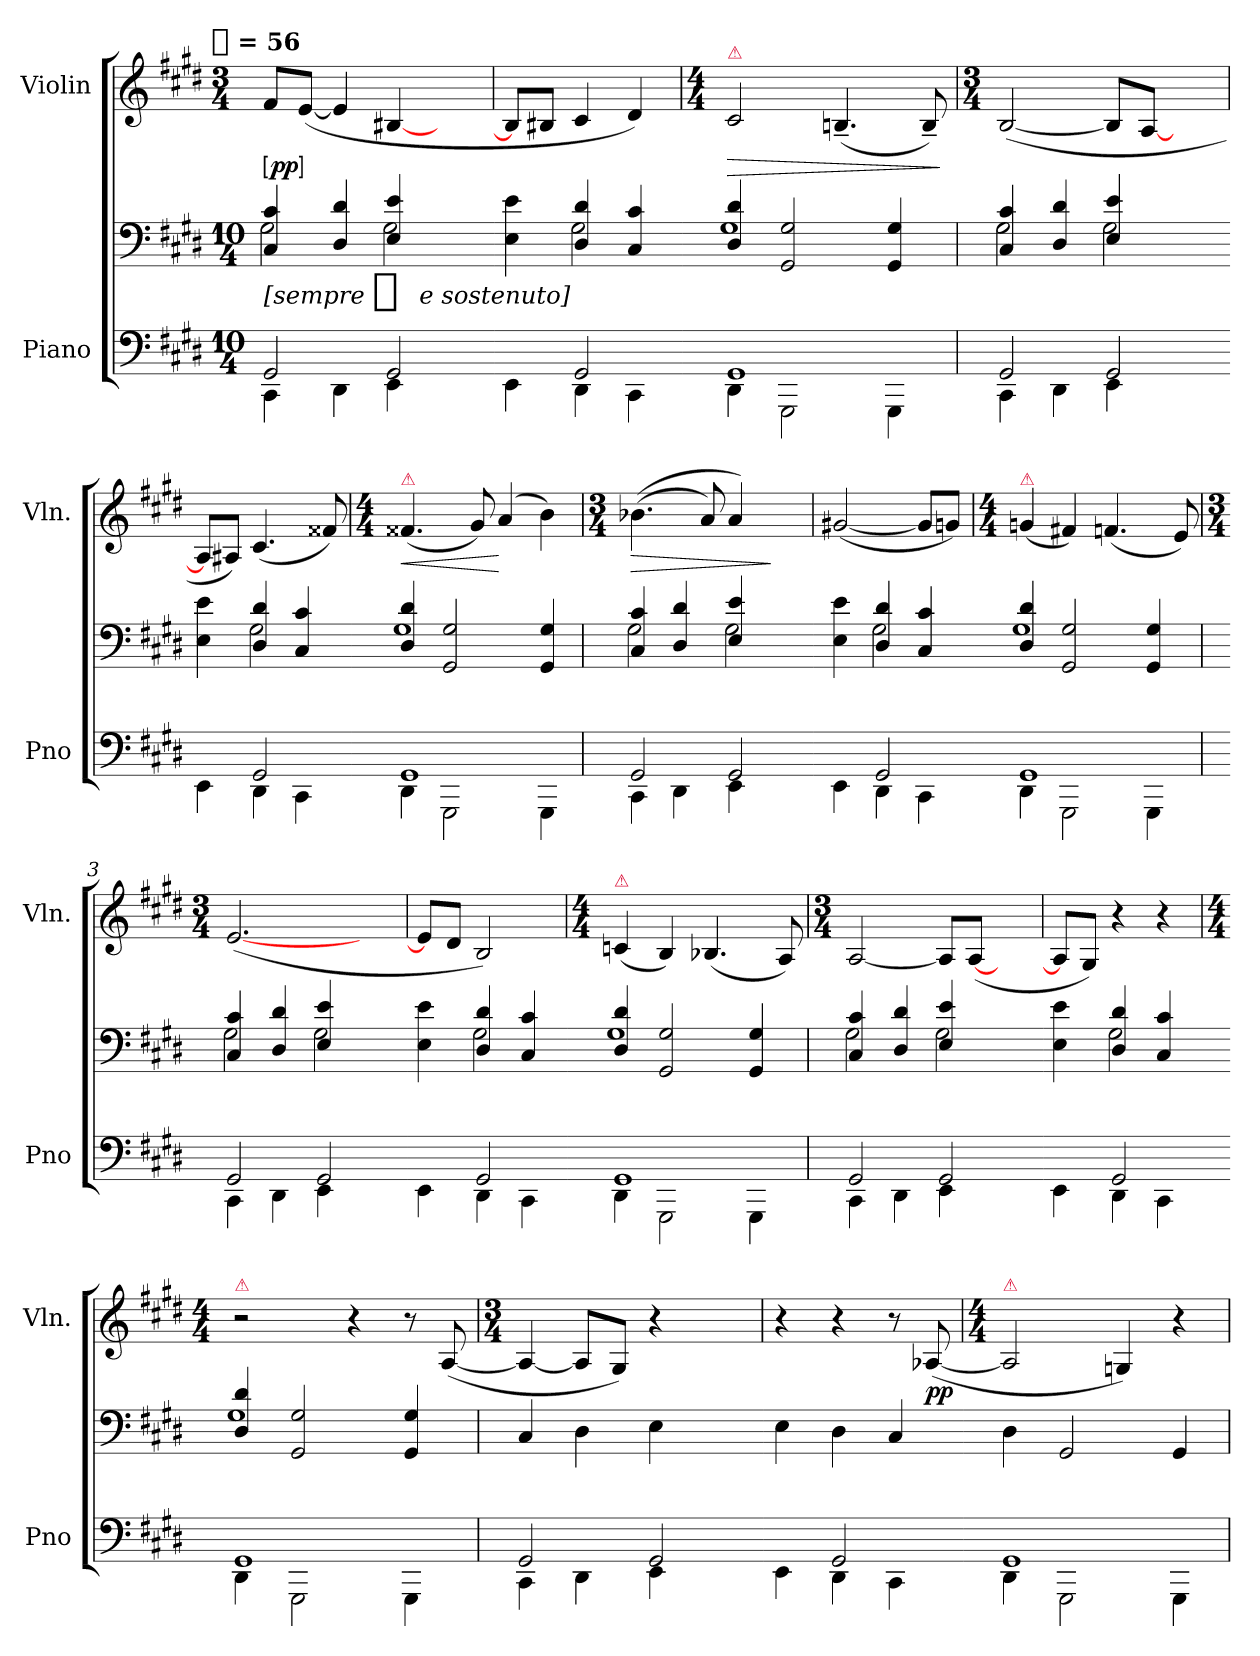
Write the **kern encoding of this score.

**kern	**kern	**dynam	**kern	**dynam
*part2	*part2	*part2	*part1	*part1
*staff3	*staff2	*staff2/3	*staff1	*staff1
*I"Piano	*	*	*I"Violin	*
*I'Pno	*	*	*I'Vln.	*
*clefF4	*clefF4	*	*clefG2	*
*k[f#c#g#d#]	*k[f#c#g#d#]	*	*k[f#c#g#d#]	*
*E:	*E:	*	*E:	*
!!LO:TX:omd:t=[quarter] = 56
*M10/4	*M10/4	*	*M3/4	*
*MM56	*MM56	*	*MM56	*
=	=	=	=	=
*^	*^	*	*	*
!	!	!	!	!LO:DY:t=[sempre %s e sostenuto]	!	!LO:DY:ed=brack
4CC#\	2GG#/	4C# 4c#	2G#	pp	8f#L	pp
.	.	.	.	.	([8eJ	.
4DD#\	.	4D# 4d#	.	.	4e]	.
4EE\	2GG#/	4E 4e	2G#	.	[4B#X	.
4ryy	.	4ryy	.	.	4ryy	.
=-	=-	=-	=-	=	=	=
4EE\	4ryy	4E 4e	4ryy	.	8B#L]	.
.	.	.	.	.	8B#XJ	.
4DD#\	2GG#/	4D# 4d#	2G#	.	4c#	.
4CC#\	.	4C# 4c#	.	.	4d#)	.
=-	=-	=-	=-	=	=	=
*	*	*	*	*	*M4/4	*
!	!	!	!	!	!LO:TX:a:color=crimson:t=⚠	!
!	!	!	!	!	!	!LO:HP:b
4DD#\	1GG#/	4D# 4d#	1G#	.	2c#	>
2GGG#\	.	2GG# 2G#	.	.	.	.
.	.	.	.	.	(4.Bn~	.
4GGG#\	.	4GG# 4G#	.	.	.	.
.	.	.	.	.	8B~)	.
*v	*v	*	*	*	*	*
*	*v	*v	*	*	*
.	.	.	.	]
=1	=1	=1	=1	=1
*	*	*	*M3/4	*
*^	*^	*	*	*
4CC#\	2GG#/	4C# 4c#	2G#	.	([2B	.
4DD#\	.	4D# 4d#	.	.	.	.
4EE\	2GG#/	4E 4e	2G#	.	8BL]	.
.	.	.	.	.	[8AJ	.
4ryy	.	4ryy	.	.	4ryy	.
=-	=-	=-	=-	=	=	=
4EE\	4ryy	4E 4e	4ryy	.	8AL]	.
.	.	.	.	.	8A#XJ)	.
4DD#\	2GG#/	4D# 4d#	2G#	.	(4.c#	.
4CC#\	.	4C# 4c#	.	.	.	.
.	.	.	.	.	8f##X)	.
=-	=-	=-	=-	=	=	=
*	*	*	*	*	*M4/4	*
!	!	!	!	!	!LO:TX:a:color=crimson:t=⚠	!
!	!	!	!	!	!	!LO:HP:b
4DD#\	1GG#/	4D# 4d#	1G#	.	(4.f##X	<
2GGG#\	.	2GG# 2G#	.	.	.	.
.	.	.	.	.	8g#)	.
.	.	.	.	.	(4a	[
4GGG#\	.	4GG# 4G#	.	.	4b)	.
=2	=2	=2	=2	=2	=2	=2
*	*	*	*	*	*M3/4	*
!	!	!	!	!	!	!LO:HP:b
4CC#\	2GG#/	4C# 4c#	2G#	.	((4.b-X	>
4DD#\	.	4D# 4d#	.	.	.	.
.	.	.	.	.	8a)	.
4EE\	2GG#/	4E 4e	2G#	.	4a)	.
4ryy	.	4ryy	.	.	4ryy	]
=-	=-	=-	=-	=	=	=
4EE\	4ryy	4E 4e	4ryy	.	([2g#X	.
4DD#\	2GG#/	4D# 4d#	2G#	.	.	.
4CC#\	.	4C# 4c#	.	.	8g#L]	.
.	.	.	.	.	8gnJ)	.
=-	=-	=-	=-	=	=	=
*	*	*	*	*	*M4/4	*
!	!	!	!	!	!LO:TX:a:color=crimson:t=⚠	!
4DD#\	1GG#/	4D# 4d#	1G#	.	(4gn	.
2GGG#\	.	2GG# 2G#	.	.	4f#X)	.
.	.	.	.	.	(4.fn	.
4GGG#\	.	4GG# 4G#	.	.	.	.
.	.	.	.	.	8e)	.
=3	=3	=3	=3	=3	=3	=3
*	*	*	*	*	*M3/4	*
4CC#\	2GG#/	4C# 4c#	2G#	.	([2.e	.
4DD#\	.	4D# 4d#	.	.	.	.
4EE\	2GG#/	4E 4e	2G#	.	.	.
4ryy	.	4ryy	.	.	4ryy	.
=-	=-	=-	=-	=	=	=
4EE\	4ryy	4E 4e	4ryy	.	8eL]	.
.	.	.	.	.	8d#J	.
4DD#\	2GG#/	4D# 4d#	2G#	.	2B)	.
4CC#\	.	4C# 4c#	.	.	.	.
=-	=-	=-	=-	=	=	=
*	*	*	*	*	*M4/4	*
!	!	!	!	!	!LO:TX:a:color=crimson:t=⚠	!
4DD#\	1GG#/	4D# 4d#	1G#	.	(4cn	.
2GGG#\	.	2GG# 2G#	.	.	4B)	.
.	.	.	.	.	(4.B-X	.
4GGG#\	.	4GG# 4G#	.	.	.	.
.	.	.	.	.	8A)	.
=4	=4	=4	=4	=4	=4	=4
*	*	*	*	*	*M3/4	*
4CC#\	2GG#/	4C# 4c#	2G#	.	[2A	.
4DD#\	.	4D# 4d#	.	.	.	.
4EE\	2GG#/	4E 4e	2G#	.	8AL]	.
.	.	.	.	.	([8AJ	.
4ryy	.	4ryy	.	.	4ryy	.
=-	=-	=-	=-	=	=	=
4EE\	4ryy	4E 4e	4ryy	.	8AL]	.
.	.	.	.	.	8G#J)	.
4DD#\	2GG#/	4D# 4d#	2G#	.	4r	.
4CC#\	.	4C# 4c#	.	.	4r	.
=-	=-	=-	=-	=	=	=
*	*	*	*	*	*M4/4	*
!	!	!	!	!	!LO:TX:a:color=crimson:t=⚠	!
4DD#\	1GG#/	4D# 4d#	1G#	.	2r	.
2GGG#\	.	2GG# 2G#	.	.	.	.
.	.	.	.	.	4r	.
4GGG#\	.	4GG# 4G#	.	.	8r	.
.	.	.	.	.	([8A	.
*	*	*v	*v	*	*	*
=5	=5	=5	=5	=5	=5
*	*	*	*	*M3/4	*
4CC#\	2GG#/	4C#	.	4A_	.
4DD#\	.	4D#	.	8AL]	.
.	.	.	.	8G#J)	.
4EE\	2GG#/	4E	.	4r	.
4ryy	.	4ryy	.	4ryy	.
=-	=-	=-	=	=	=
4EE\	4ryy	4E	.	4r	.
4DD#\	2GG#/	4D#	.	4r	.
4CC#\	.	4C#	.	8r	.
.	.	.	.	([8A-X	pp
=-	=-	=-	=	=	=
*	*	*	*	*M4/4	*
!	!	!	!	!LO:TX:a:color=crimson:t=⚠	!
4DD#\	1GG#/	4D#	.	2A-]	.
2GGG#\	.	2GG#	.	.	.
.	.	.	.	4Gn)	.
4GGG#\	.	4GG#	.	4r	.
*v	*v	*	*	*	*
=	=	=	=	=
*-	*-	*-	*-	*-
